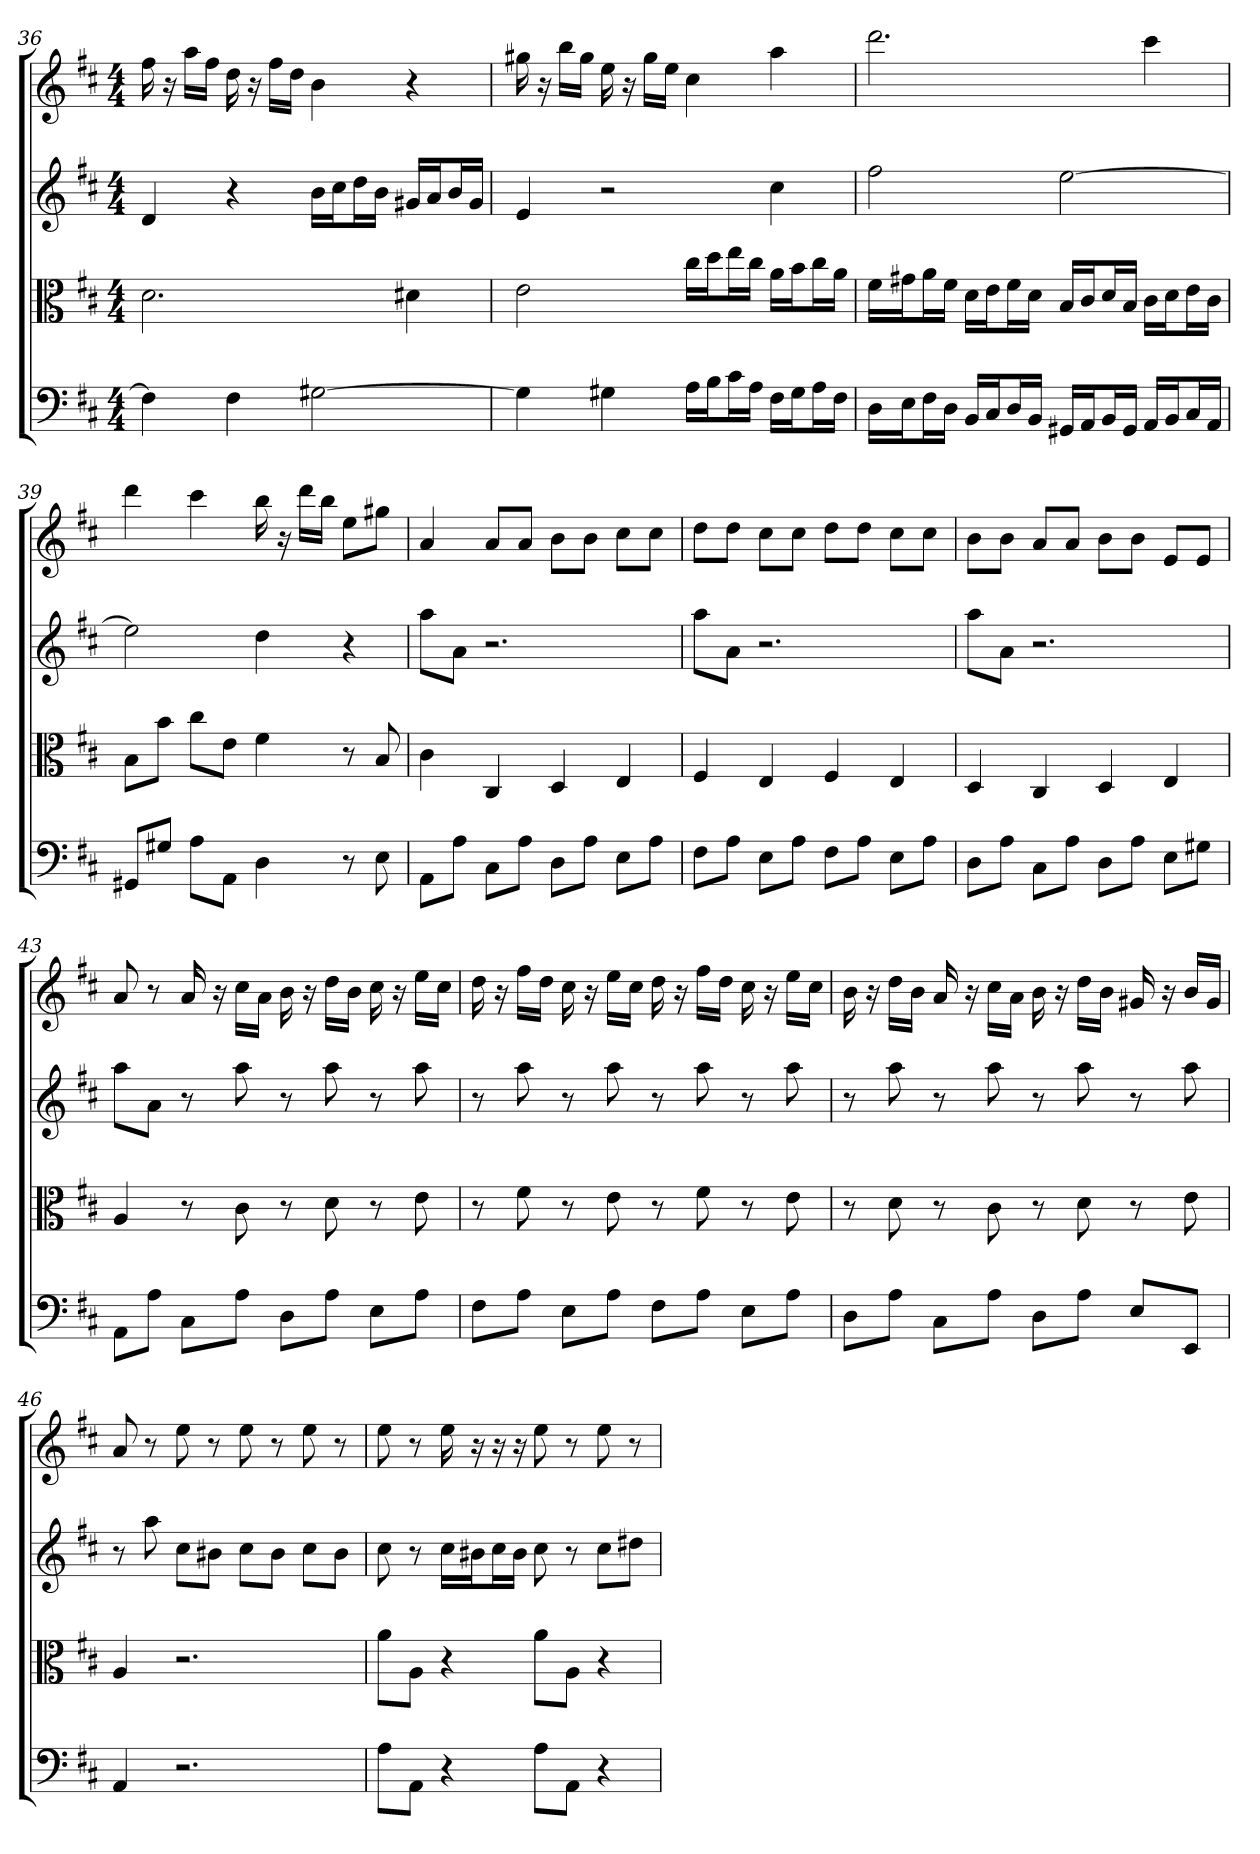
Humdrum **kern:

**kern	**kern	**kern	**kern
*part4	*part3	*part2	*part1
*staff4	*staff3	*staff2	*staff1
*clefF4	*clefC3	*clefG2	*clefG2
*k[f#c#]	*k[f#c#]	*k[f#c#]	*k[f#c#]
*D:	*D:	*D:	*D:
*M4/4	*M4/4	*M4/4	*M4/4
=36	=36	=36	=36
4F#]	2.d	4d	16ff#
.	.	.	16r
.	.	.	16aa\LL
.	.	.	16ff#\JJ
4F#	.	4r	16dd
.	.	.	16r
.	.	.	16ff#\LL
.	.	.	16dd\JJ
[2G#X	.	16b\LL	4b
.	.	16cc#\J	.
.	.	16dd\L	.
.	.	16b\JJ	.
.	4d#X	16g#X/LL	4r
.	.	16a/J	.
.	.	16b/L	.
.	.	16g#/JJ	.
=37	=37	=37	=37
4G#]	2e	4e	16gg#X
.	.	.	16r
.	.	.	16bb\LL
.	.	.	16gg#\JJ
4G#X	.	2r	16ee
.	.	.	16r
.	.	.	16gg#\LL
.	.	.	16ee\JJ
16A\LL	16cc#\LL	.	4cc#
16B\J	16dd\J	.	.
16c#\L	16ee\L	.	.
16A\JJ	16cc#\JJ	.	.
16F#\LL	16a\LL	4cc#	4aa
16G#\J	16b\J	.	.
16A\L	16cc#\L	.	.
16F#\JJ	16a\JJ	.	.
=38	=38	=38	=38
16D\LL	16f#\LL	2ff#	2.ddd
16E\J	16g#X\J	.	.
16F#\L	16a\L	.	.
16D\JJ	16f#\JJ	.	.
16BB/LL	16d\LL	.	.
16C#/J	16e\J	.	.
16D/L	16f#\L	.	.
16BB/JJ	16d\JJ	.	.
16GG#X/LL	16B/LL	[2ee	.
16AA/J	16c#/J	.	.
16BB/L	16d/L	.	.
16GG#/JJ	16B/JJ	.	.
16AA/LL	16c#\LL	.	4ccc#
16BB/J	16d\J	.	.
16C#/L	16e\L	.	.
16AA/JJ	16c#\JJ	.	.
=39	=39	=39	=39
8GG#X/L	8B\L	2ee]	4ddd
8G#X/J	8b\J	.	.
8A\L	8cc#\L	.	4ccc#
8AA\J	8e\J	.	.
4D	4f#	4dd	16bb
.	.	.	16r
.	.	.	16ddd\LL
.	.	.	16bb\JJ
8r	8r	4r	8ee\L
8E	8B	.	8gg#X\J
=40	=40	=40	=40
8AA\L	4c#	8aa\L	4a
8A\J	.	8a\J	.
8C#\L	4C#	2.r	8a/L
8A\J	.	.	8a/J
8D\L	4D	.	8b\L
8A\J	.	.	8b\J
8E\L	4E	.	8cc#\L
8A\J	.	.	8cc#\J
=41	=41	=41	=41
8F#\L	4F#	8aa\L	8dd\L
8A\J	.	8a\J	8dd\J
8E\L	4E	2.r	8cc#\L
8A\J	.	.	8cc#\J
8F#\L	4F#	.	8dd\L
8A\J	.	.	8dd\J
8E\L	4E	.	8cc#\L
8A\J	.	.	8cc#\J
=42	=42	=42	=42
8D\L	4D	8aa\L	8b\L
8A\J	.	8a\J	8b\J
8C#\L	4C#	2.r	8a/L
8A\J	.	.	8a/J
8D\L	4D	.	8b\L
8A\J	.	.	8b\J
8E\L	4E	.	8e/L
8G#X\J	.	.	8e/J
=43	=43	=43	=43
8AA\L	4A	8aa\L	8a
8A\J	.	8a\J	8r
8C#\L	8r	8r	16a
.	.	.	16r
8A\J	8c#	8aa	16cc#\LL
.	.	.	16a\JJ
8D\L	8r	8r	16b
.	.	.	16r
8A\J	8d	8aa	16dd\LL
.	.	.	16b\JJ
8E\L	8r	8r	16cc#
.	.	.	16r
8A\J	8e	8aa	16ee\LL
.	.	.	16cc#\JJ
=44	=44	=44	=44
8F#\L	8r	8r	16dd
.	.	.	16r
8A\J	8f#	8aa	16ff#\LL
.	.	.	16dd\JJ
8E\L	8r	8r	16cc#
.	.	.	16r
8A\J	8e	8aa	16ee\LL
.	.	.	16cc#\JJ
8F#\L	8r	8r	16dd
.	.	.	16r
8A\J	8f#	8aa	16ff#\LL
.	.	.	16dd\JJ
8E\L	8r	8r	16cc#
.	.	.	16r
8A\J	8e	8aa	16ee\LL
.	.	.	16cc#\JJ
=45	=45	=45	=45
8D\L	8r	8r	16b
.	.	.	16r
8A\J	8d	8aa	16dd\LL
.	.	.	16b\JJ
8C#\L	8r	8r	16a
.	.	.	16r
8A\J	8c#	8aa	16cc#\LL
.	.	.	16a\JJ
8D\L	8r	8r	16b
.	.	.	16r
8A\J	8d	8aa	16dd\LL
.	.	.	16b\JJ
8E/L	8r	8r	16g#X
.	.	.	16r
8EE/J	8e	8aa	16b/LL
.	.	.	16g#/JJ
=46	=46	=46	=46
4AA	4A	8r	8a
.	.	8aa	8r
2.r	2.r	8cc#\L	8ee
.	.	8b#X\J	8r
.	.	8cc#\L	8ee
.	.	8b#\J	8r
.	.	8cc#\L	8ee
.	.	8b#\J	8r
=47	=47	=47	=47
8A\L	8a\L	8cc#	8ee
8AA\J	8A\J	8r	8r
4r	4r	16cc#\LL	16ee
.	.	16b#X\J	16r
.	.	16cc#\L	16r
.	.	16b#\JJ	16r
8A\L	8a\L	8cc#	8ee
8AA\J	8A\J	8r	8r
4r	4r	8cc#\L	8ee
.	.	8dd#X\J	8r
=	=	=	=
*-	*-	*-	*-
